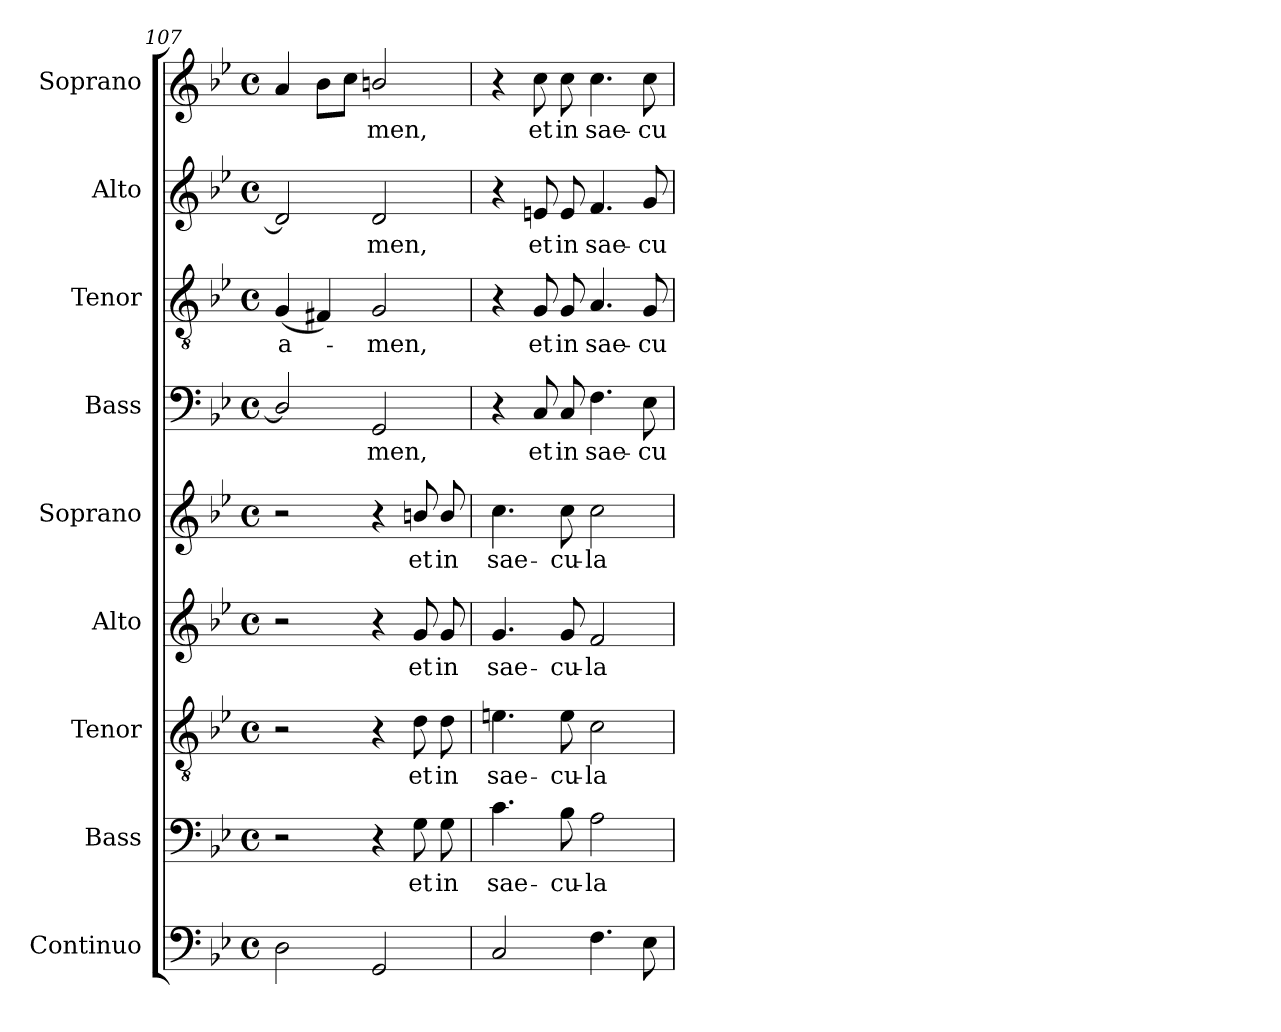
**kern	**kern	**text	**kern	**text	**kern	**text	**kern	**text	**kern	**text	**kern	**text	**kern	**text	**kern	**text
*part9	*part8	*part8	*part7	*part7	*part6	*part6	*part5	*part5	*part4	*part4	*part3	*part3	*part2	*part2	*part1	*part1
*staff9	*staff8	*staff8	*staff7	*staff7	*staff6	*staff6	*staff5	*staff5	*staff4	*staff4	*staff3	*staff3	*staff2	*staff2	*staff1	*staff1
*I"Continuo	*I"Bass	*	*I"Tenor	*	*I"Alto	*	*I"Soprano	*	*I"Bass	*	*I"Tenor	*	*I"Alto	*	*I"Soprano	*
*	*I'B.	*	*I'T.	*	*I'A.	*	*I'S.	*	*I'B.	*	*I'T.	*	*I'A.	*	*I'S.	*
*clefF4	*clefF4	*	*clefGv2	*	*clefG2	*	*clefG2	*	*clefF4	*	*clefGv2	*	*clefG2	*	*clefG2	*
*	*	*	*ITrd7c12	*	*	*	*	*	*	*	*ITrd7c12	*	*	*	*	*
*k[b-e-]	*k[b-e-]	*	*k[b-e-]	*	*k[b-e-]	*	*k[b-e-]	*	*k[b-e-]	*	*k[b-e-]	*	*k[b-e-]	*	*k[b-e-]	*
*B-:	*B-:	*	*B-:	*	*B-:	*	*B-:	*	*B-:	*	*B-:	*	*B-:	*	*B-:	*
*M4/4	*M4/4	*	*M4/4	*	*M4/4	*	*M4/4	*	*M4/4	*	*M4/4	*	*M4/4	*	*M4/4	*
*met(c)	*met(c)	*	*met(c)	*	*met(c)	*	*met(c)	*	*met(c)	*	*met(c)	*	*met(c)	*	*met(c)	*
=107	=107	=107	=107	=107	=107	=107	=107	=107	=107	=107	=107	=107	=107	=107	=107	=107
!	!	!	!	!	!	!	!	!	!	!	!	!LO:LY:b:color=#000000	!	!	!	!
2Di\	2r	.	2r	.	2r	.	2r	.	2Di/]	.	(4GGi/	a-	2di/]	.	4ai/	.
.	.	.	.	.	.	.	.	.	.	.	4FF#Xi/)	.	.	.	8b-i\L	.
.	.	.	.	.	.	.	.	.	.	.	.	.	.	.	8cci\J	.
!	!	!	!	!	!	!	!	!	!	!LO:LY:b:color=#000000	!	!	!	!	!	!
!	!	!	!	!	!	!	!	!	!	!	!	!LO:LY:b:color=#000000	!	!	!	!
!	!	!	!	!	!	!	!	!	!	!	!	!	!	!LO:LY:b:color=#000000	!	!
!	!	!	!	!	!	!	!	!	!	!	!	!	!	!	!	!LO:LY:b:color=#000000
2GGi/	4r	.	4r	.	4r	.	4r	.	2GGi/	-men,	2GGi/	-men,	2di/	-men,	2bni/	-men,
!	!	!LO:LY:b:color=#000000	!	!	!	!	!	!	!	!	!	!	!	!	!	!
!	!	!	!	!LO:LY:b:color=#000000	!	!	!	!	!	!	!	!	!	!	!	!
!	!	!	!	!	!	!LO:LY:b:color=#000000	!	!	!	!	!	!	!	!	!	!
!	!	!	!	!	!	!	!	!LO:LY:b:color=#000000	!	!	!	!	!	!	!	!
.	8Gi\	et	8Di\	et	8gi/	et	8bni/	et	.	.	.	.	.	.	.	.
!	!	!LO:LY:b:color=#000000	!	!	!	!	!	!	!	!	!	!	!	!	!	!
!	!	!	!	!LO:LY:b:color=#000000	!	!	!	!	!	!	!	!	!	!	!	!
!	!	!	!	!	!	!LO:LY:b:color=#000000	!	!	!	!	!	!	!	!	!	!
!	!	!	!	!	!	!	!	!LO:LY:b:color=#000000	!	!	!	!	!	!	!	!
.	8Gi\	in	8Di\	in	8gi/	in	8bi/	in	.	.	.	.	.	.	.	.
=108	=108	=108	=108	=108	=108	=108	=108	=108	=108	=108	=108	=108	=108	=108	=108	=108
!	!	!LO:LY:b:color=#000000	!	!	!	!	!	!	!	!	!	!	!	!	!	!
!	!	!	!	!LO:LY:b:color=#000000	!	!	!	!	!	!	!	!	!	!	!	!
!	!	!	!	!	!	!LO:LY:b:color=#000000	!	!	!	!	!	!	!	!	!	!
!	!	!	!	!	!	!	!	!LO:LY:b:color=#000000	!	!	!	!	!	!	!	!
2Ci/	4.ci\	sae-	4.Eni\	sae-	4.gi/	sae-	4.cci\	sae-	4r	.	4r	.	4r	.	4r	.
!	!	!	!	!	!	!	!	!	!	!LO:LY:b:color=#000000	!	!	!	!	!	!
!	!	!	!	!	!	!	!	!	!	!	!	!LO:LY:b:color=#000000	!	!	!	!
!	!	!	!	!	!	!	!	!	!	!	!	!	!	!LO:LY:b:color=#000000	!	!
!	!	!	!	!	!	!	!	!	!	!	!	!	!	!	!	!LO:LY:b:color=#000000
.	.	.	.	.	.	.	.	.	8Ci/	et	8GGi/	et	8eni/	et	8cci\	et
!	!	!LO:LY:b:color=#000000	!	!	!	!	!	!	!	!	!	!	!	!	!	!
!	!	!	!	!LO:LY:b:color=#000000	!	!	!	!	!	!	!	!	!	!	!	!
!	!	!	!	!	!	!LO:LY:b:color=#000000	!	!	!	!	!	!	!	!	!	!
!	!	!	!	!	!	!	!	!LO:LY:b:color=#000000	!	!	!	!	!	!	!	!
!	!	!	!	!	!	!	!	!	!	!LO:LY:b:color=#000000	!	!	!	!	!	!
!	!	!	!	!	!	!	!	!	!	!	!	!LO:LY:b:color=#000000	!	!	!	!
!	!	!	!	!	!	!	!	!	!	!	!	!	!	!LO:LY:b:color=#000000	!	!
!	!	!	!	!	!	!	!	!	!	!	!	!	!	!	!	!LO:LY:b:color=#000000
.	8B-i\	-cu-	8Ei\	-cu-	8gi/	-cu-	8cci\	-cu-	8Ci/	in	8GGi/	in	8ei/	in	8cci\	in
!	!	!LO:LY:b:color=#000000	!	!	!	!	!	!	!	!	!	!	!	!	!	!
!	!	!	!	!LO:LY:b:color=#000000	!	!	!	!	!	!	!	!	!	!	!	!
!	!	!	!	!	!	!LO:LY:b:color=#000000	!	!	!	!	!	!	!	!	!	!
!	!	!	!	!	!	!	!	!LO:LY:b:color=#000000	!	!	!	!	!	!	!	!
!	!	!	!	!	!	!	!	!	!	!LO:LY:b:color=#000000	!	!	!	!	!	!
!	!	!	!	!	!	!	!	!	!	!	!	!LO:LY:b:color=#000000	!	!	!	!
!	!	!	!	!	!	!	!	!	!	!	!	!	!	!LO:LY:b:color=#000000	!	!
!	!	!	!	!	!	!	!	!	!	!	!	!	!	!	!	!LO:LY:b:color=#000000
4.Fi\	2Ai\	-la	2Ci\	-la	2fi/	-la	2cci\	-la	4.Fi\	sae-	4.AAi/	sae-	4.fi/	sae-	4.cci\	sae-
!	!	!	!	!	!	!	!	!	!	!LO:LY:b:color=#000000	!	!	!	!	!	!
!	!	!	!	!	!	!	!	!	!	!	!	!LO:LY:b:color=#000000	!	!	!	!
!	!	!	!	!	!	!	!	!	!	!	!	!	!	!LO:LY:b:color=#000000	!	!
!	!	!	!	!	!	!	!	!	!	!	!	!	!	!	!	!LO:LY:b:color=#000000
8E-i\	.	.	.	.	.	.	.	.	8E-i\	-cu-	8GGi/	-cu-	8gi/	-cu-	8cci\	-cu-
=	=	=	=	=	=	=	=	=	=	=	=	=	=	=	=	=
*-	*-	*-	*-	*-	*-	*-	*-	*-	*-	*-	*-	*-	*-	*-	*-	*-
